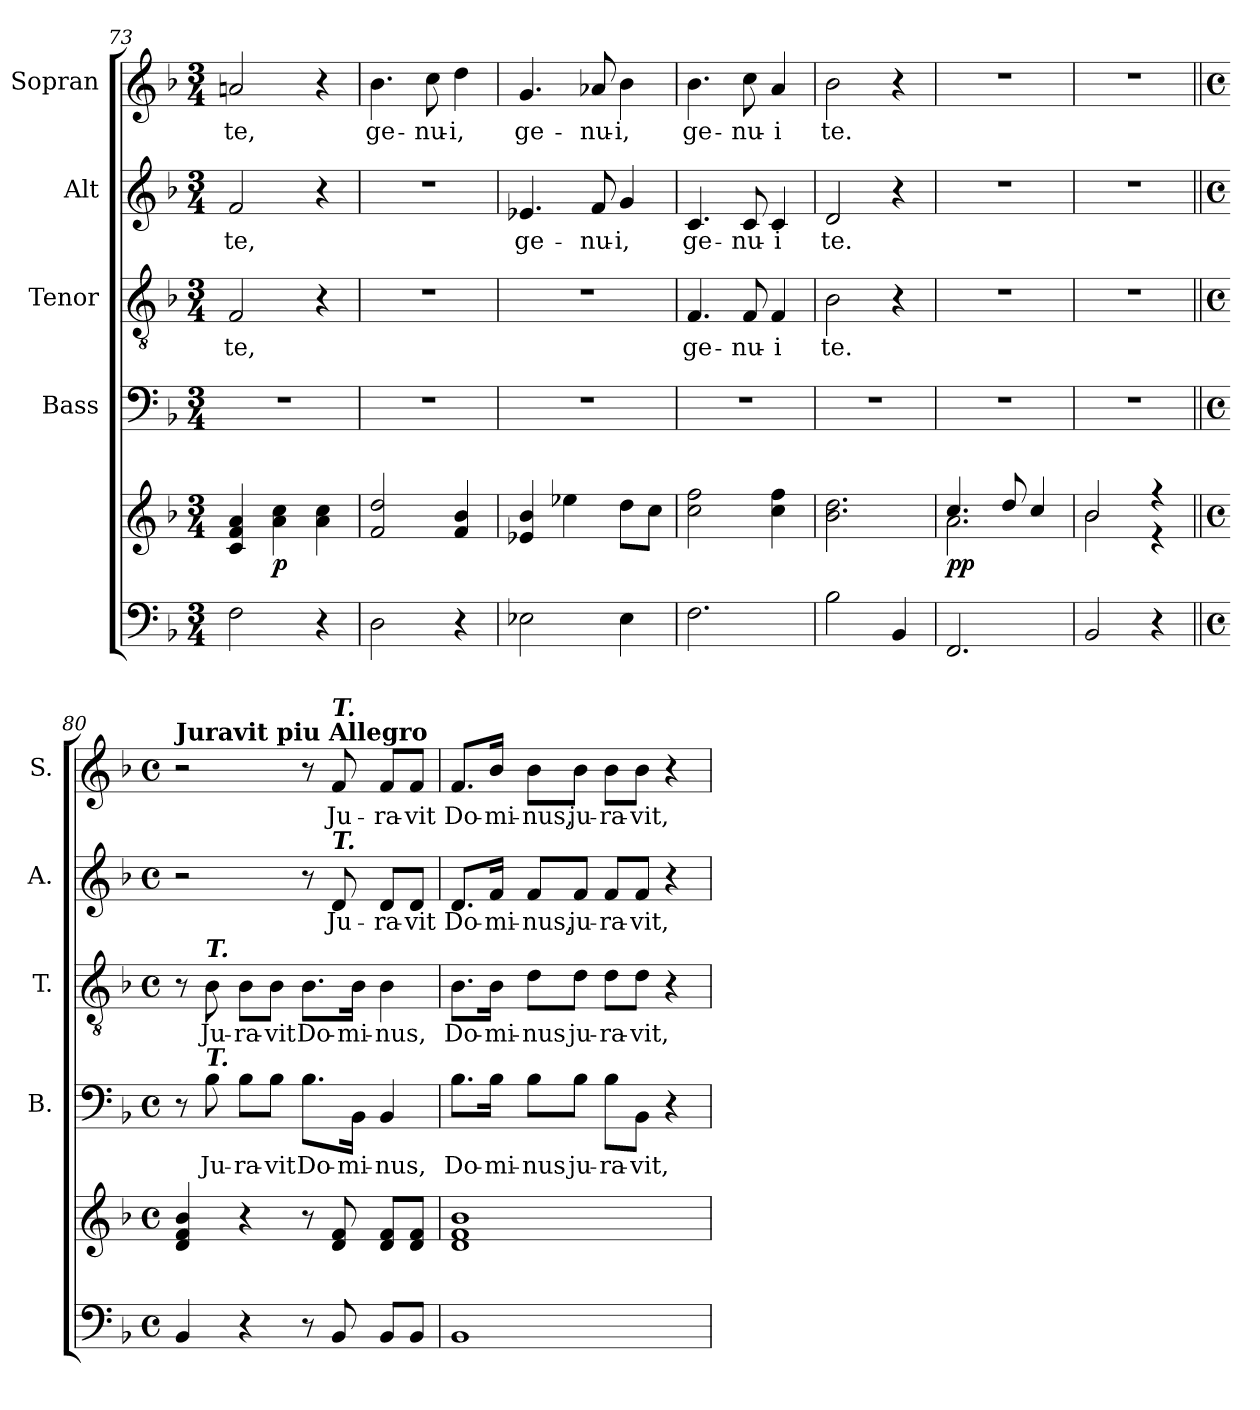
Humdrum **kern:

**kern	**kern	**dynam	**kern	**text	**kern	**text	**kern	**text	**kern	**text
*part5	*part5	*part5	*part4	*part4	*part3	*part3	*part2	*part2	*part1	*part1
*staff6	*staff5	*staff5/6	*staff4	*staff4	*staff3	*staff3	*staff2	*staff2	*staff1	*staff1
*	*	*	*I"Bass	*	*I"Tenor	*	*I"Alt	*	*I"Sopran	*
*	*	*	*I'B.	*	*I'T.	*	*I'A.	*	*I'S.	*
*clefF4	*clefG2	*	*clefF4	*	*clefGv2	*	*clefG2	*	*clefG2	*
*k[b-]	*k[b-]	*	*k[b-]	*	*k[b-]	*	*k[b-]	*	*k[b-]	*
*F:	*F:	*	*F:	*	*F:	*	*F:	*	*F:	*
*M3/4	*M3/4	*	*M3/4	*	*M3/4	*	*M3/4	*	*M3/4	*
=73	=73	=73	=73	=73	=73	=73	=73	=73	=73	=73
!	!	!	!	!	!	!LO:LY:b	!	!LO:LY:b	!	!LO:LY:b
2F\	4c/ 4f/ 4a/	.	2.r	.	2F/	te,	2f/	te,	2an/	te,
!	!	!LO:DY:b	!	!	!	!	!	!	!	!
.	4a\ 4cc\	p	.	.	.	.	.	.	.	.
4r	4a\ 4cc\	.	.	.	4r	.	4r	.	4r	.
=74	=74	=74	=74	=74	=74	=74	=74	=74	=74	=74
!	!	!	!	!	!	!	!	!	!	!LO:LY:b
2D\	2f/ 2dd/	.	2.r	.	2.r	.	2.r	.	4.b-\	ge-
!	!	!	!	!	!	!	!	!	!	!LO:LY:b
.	.	.	.	.	.	.	.	.	8cc\	-nu-
!	!	!	!	!	!	!	!	!	!	!LO:LY:b
4r	4f/ 4b-/	.	.	.	.	.	.	.	4dd\	-i,
=75	=75	=75	=75	=75	=75	=75	=75	=75	=75	=75
!	!	!	!	!	!	!	!	!LO:LY:b	!	!LO:LY:b
2E-X\	4e-X/ 4b-/	.	2.r	.	2.r	.	4.e-X/	ge-	4.g/	ge-
.	4ee-X\	.	.	.	.	.	.	.	.	.
!	!	!	!	!	!	!	!	!LO:LY:b	!	!LO:LY:b
.	.	.	.	.	.	.	8f/	-nu-	8a-i/	-nu-
!	!	!	!	!	!	!	!	!LO:LY:b	!	!LO:LY:b
4E-\	8dd\L	.	.	.	.	.	4g/	-i,	4b-\	-i,
.	8cc\J	.	.	.	.	.	.	.	.	.
=76	=76	=76	=76	=76	=76	=76	=76	=76	=76	=76
!	!	!	!	!	!	!LO:LY:b	!	!LO:LY:b	!	!LO:LY:b
2.F\	2cc\ 2ff\	.	2.r	.	4.F/	ge-	4.c/	ge-	4.b-\	ge-
!	!	!	!	!	!	!LO:LY:b	!	!LO:LY:b	!	!LO:LY:b
.	.	.	.	.	8F/	-nu-	8c/	-nu-	8cc\	-nu-
!	!	!	!	!	!	!LO:LY:b	!	!LO:LY:b	!	!LO:LY:b
.	4cc\ 4ff\	.	.	.	4F/	-i	4c/	-i	4a/	-i
=77	=77	=77	=77	=77	=77	=77	=77	=77	=77	=77
!	!	!	!	!	!	!LO:LY:b	!	!LO:LY:b	!	!LO:LY:b
2B-\	2.b-\ 2.dd\	.	2.r	.	2B-\	te.	2d/	te.	2b-\	te.
4BB-/	.	.	.	.	4r	.	4r	.	4r	.
=78	=78	=78	=78	=78	=78	=78	=78	=78	=78	=78
*	*^	*	*	*	*	*	*	*	*	*
!	!	!	!LO:DY:b	!	!	!	!	!	!	!	!
2.FF/	4.cc/	2.a\	pp	2.r	.	2.r	.	2.r	.	2.r	.
.	8dd/	.	.	.	.	.	.	.	.	.	.
.	4cc/	.	.	.	.	.	.	.	.	.	.
=79	=79	=79	=79	=79	=79	=79	=79	=79	=79	=79	=79
2BB-/	2b-/	2b-\	.	2.r	.	2.r	.	2.r	.	2.r	.
4r	4r	4r	.	.	.	.	.	.	.	.	.
*	*v	*v	*	*	*	*	*	*	*	*	*
!!LO:PB:g=z
=80||	=80||	=80||	=80||	=80||	=80||	=80||	=80||	=80||	=80||	=80||
*M4/4	*M4/4	*	*M4/4	*	*M4/4	*	*M4/4	*	*M4/4	*
*met(c)	*met(c)	*	*met(c)	*	*met(c)	*	*met(c)	*	*met(c)	*
*	*^	*	*	*	*	*	*	*	*	*
!	!	!	!	!	!	!	!	!	!	!LO:TX:a:B:t=Juravit piu Allegro	!
!	!LO:TX:b:Bi:t=T.	!	!	!	!	!	!	!	!	!	!
*	*v	*v	*	*	*	*	*	*	*	*	*
4BB-/	4d/ 4f/ 4b-/	.	8r	.	8r	.	2r	.	2r	.
!	!	!	!	!	!LO:TX:a:Bi:t=T.	!	!	!	!	!
!	!	!	!LO:TX:a:Bi:t=T.	!	!	!	!	!	!	!
!	!	!	!	!LO:LY:b	!	!LO:LY:b	!	!	!	!
.	.	.	8B-\	Ju-	8B-\	Ju-	.	.	.	.
!	!	!	!	!LO:LY:b	!	!LO:LY:b	!	!	!	!
4r	4r	.	8B-\L	-ra-	8B-\L	-ra-	.	.	.	.
!	!	!	!	!LO:LY:b	!	!LO:LY:b	!	!	!	!
.	.	.	8B-\J	-vit	8B-\J	-vit	.	.	.	.
!	!	!	!	!LO:LY:b	!	!LO:LY:b	!	!	!	!
8r	8r	.	8.B-\L	Do-	8.B-\L	Do-	8r	.	8r	.
!	!	!	!	!	!	!	!	!	!LO:TX:a:Bi:t=T.	!
!	!	!	!	!	!	!	!LO:TX:a:Bi:t=T.	!	!	!
!	!	!	!	!	!	!	!	!LO:LY:b	!	!LO:LY:b
8BB-/	8d/ 8f/	.	.	.	.	.	8d/	Ju-	8f/	Ju-
!	!	!	!	!LO:LY:b	!	!LO:LY:b	!	!	!	!
.	.	.	16BB-\Jk	-mi-	16B-\Jk	-mi-	.	.	.	.
!	!	!	!	!LO:LY:b	!	!LO:LY:b	!	!LO:LY:b	!	!LO:LY:b
8BB-/L	8d/ 8f/L	.	4BB-/	-nus,	4B-\	-nus,	8d/L	-ra-	8f/L	-ra-
!	!	!	!	!	!	!	!	!LO:LY:b	!	!LO:LY:b
8BB-/J	8d/ 8f/J	.	.	.	.	.	8d/J	-vit	8f/J	-vit
=81	=81	=81	=81	=81	=81	=81	=81	=81	=81	=81
!	!	!	!	!LO:LY:b	!	!LO:LY:b	!	!LO:LY:b	!	!LO:LY:b
1BB-	1d 1f 1b-	.	8.B-\L	Do-	8.B-\L	Do-	8.d/L	Do-	8.f/L	Do-
!	!	!	!	!LO:LY:b	!	!LO:LY:b	!	!LO:LY:b	!	!LO:LY:b
.	.	.	16B-\Jk	-mi-	16B-\Jk	-mi-	16f/Jk	-mi-	16b-/Jk	-mi-
!	!	!	!	!LO:LY:b	!	!LO:LY:b	!	!LO:LY:b	!	!LO:LY:b
.	.	.	8B-\L	-nus	8d\L	-nus	8f/L	-nus,	8b-\L	-nus,
!	!	!	!	!LO:LY:b	!	!LO:LY:b	!	!LO:LY:b	!	!LO:LY:b
.	.	.	8B-\J	ju-	8d\J	ju-	8f/J	ju-	8b-\J	ju-
!	!	!	!	!LO:LY:b	!	!LO:LY:b	!	!LO:LY:b	!	!LO:LY:b
.	.	.	8B-\L	-ra-	8d\L	-ra-	8f/L	-ra-	8b-\L	-ra-
!	!	!	!	!LO:LY:b	!	!LO:LY:b	!	!LO:LY:b	!	!LO:LY:b
.	.	.	8BB-\J	-vit,	8d\J	-vit,	8f/J	-vit,	8b-\J	-vit,
.	.	.	4r	.	4r	.	4r	.	4r	.
=	=	=	=	=	=	=	=	=	=	=
*-	*-	*-	*-	*-	*-	*-	*-	*-	*-	*-
